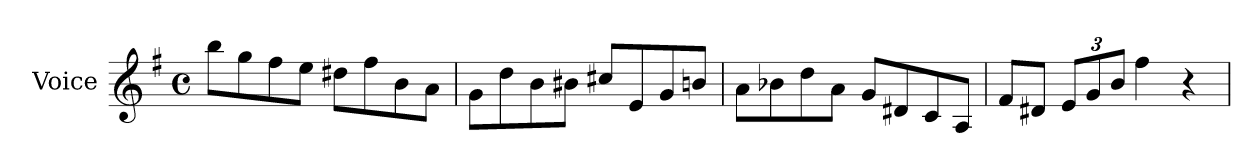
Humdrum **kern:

**kern
*part1
*staff1
*I"Voice
*I'Voice
*clefG2
*k[f#]
*M4/4
*met(c)
=1
8bb\L
8gg\
8ff#\
8ee\J
8dd#X\L
8ff#\
8b\
8a\J
=2
8g\L
8dd\
8b\
8b#X\J
8cc#X/L
8e/
8g/
8bn/J
=3
8a\L
8b-X\
8dd\
8a\J
8g/L
8d#X/
8c/
8A/J
=4
8f#/L
8d#X/J
12e/L
12g/
12b/J
4ff#\
4r
=
*-
